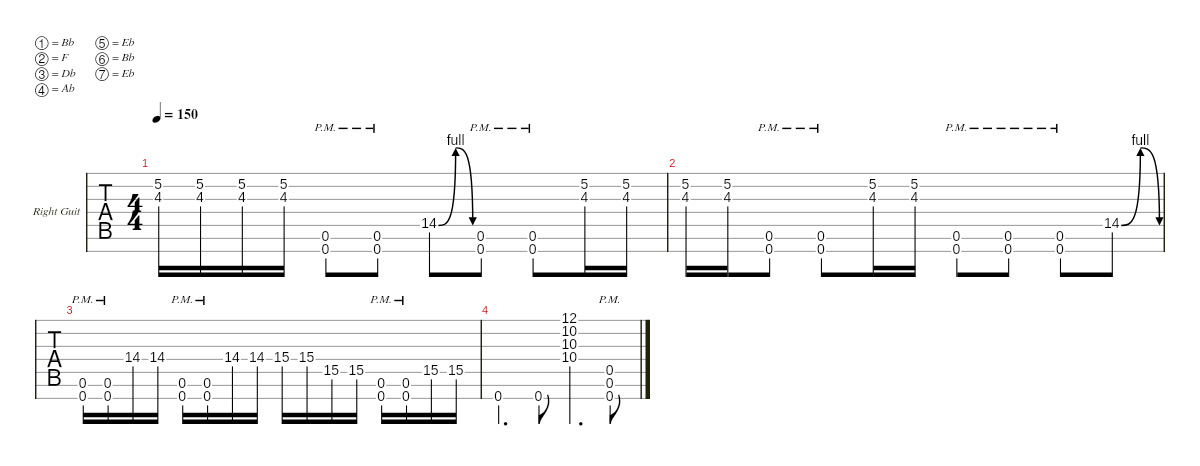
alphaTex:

\defaultSystemsLayout 4
\hideDynamics
\bracketExtendMode nobrackets
\firstSystemTrackNameOrientation horizontal
\track ("Right Guitar" "Right Guit") {instrument distortionguitar}
\staff {tabs}
\tuning (Bb3 F3 Db3 Ab2 Eb2 Bb1 Eb1)
\ts (4 4)
\tempo 150
\clef g2
\ks c
(5.2{acc #} 4.3).16{dy mf} (5.2{acc #} 4.3).16 (5.2{acc #} 4.3).16 (5.2{acc #} 4.3).16 (0.7{pm acc #} 0.6{pm acc #}).8 (0.7{pm acc #} 0.6{pm acc #}).8 14.5{be (bendrelease 0 0 10.2 4 20.4 4 30 0)}.8 (0.7{pm acc #} 0.6{pm acc #}).8 (0.7{pm acc #} 0.6{pm acc #}).8 (4.3 5.2{acc #}).16 (4.3 5.2{acc #}).16 |
(4.3 5.2{acc #}).16 (4.3 5.2{acc #}).16 (0.7{pm acc #} 0.6{pm acc #}).8 (0.7{pm acc #} 0.6{pm acc #}).8 (5.2{acc #} 4.3).16 (5.2{acc #} 4.3).16 (0.7{pm acc #} 0.6{pm acc #}).8 (0.7{pm acc #} 0.6{pm acc #}).8 (0.7{pm acc #} 0.6{pm acc #}).8 14.5{be (bendrelease 0 0 10.2 4 20.4 4 30 0)}.8 |
(0.7{pm acc #} 0.6{pm acc #}).16 (0.7{pm acc #} 0.6{pm acc #}).16 14.4{acc #}.16 14.4{acc #}.16 (0.7{pm acc #} 0.6{pm acc #}).16 (0.7{pm acc #} 0.6{pm acc #}).16 14.4{acc #}.16 14.4{acc #}.16 15.4.16 15.4.16 15.5{acc #}.16 15.5{acc #}.16 (0.7{pm acc #} 0.6{pm acc #}).16 (0.6{pm acc #} 0.7{pm acc #}).16 15.5{acc #}.16 15.5{acc #}.16 |
0.7{acc #}.4{d} 0.7{acc #}.8 (12.1{acc #} 10.2{acc #} 10.3 10.4{acc #}).4{d} (0.7{pm acc #} 0.6{pm acc #} 0.5{pm acc #}).8
